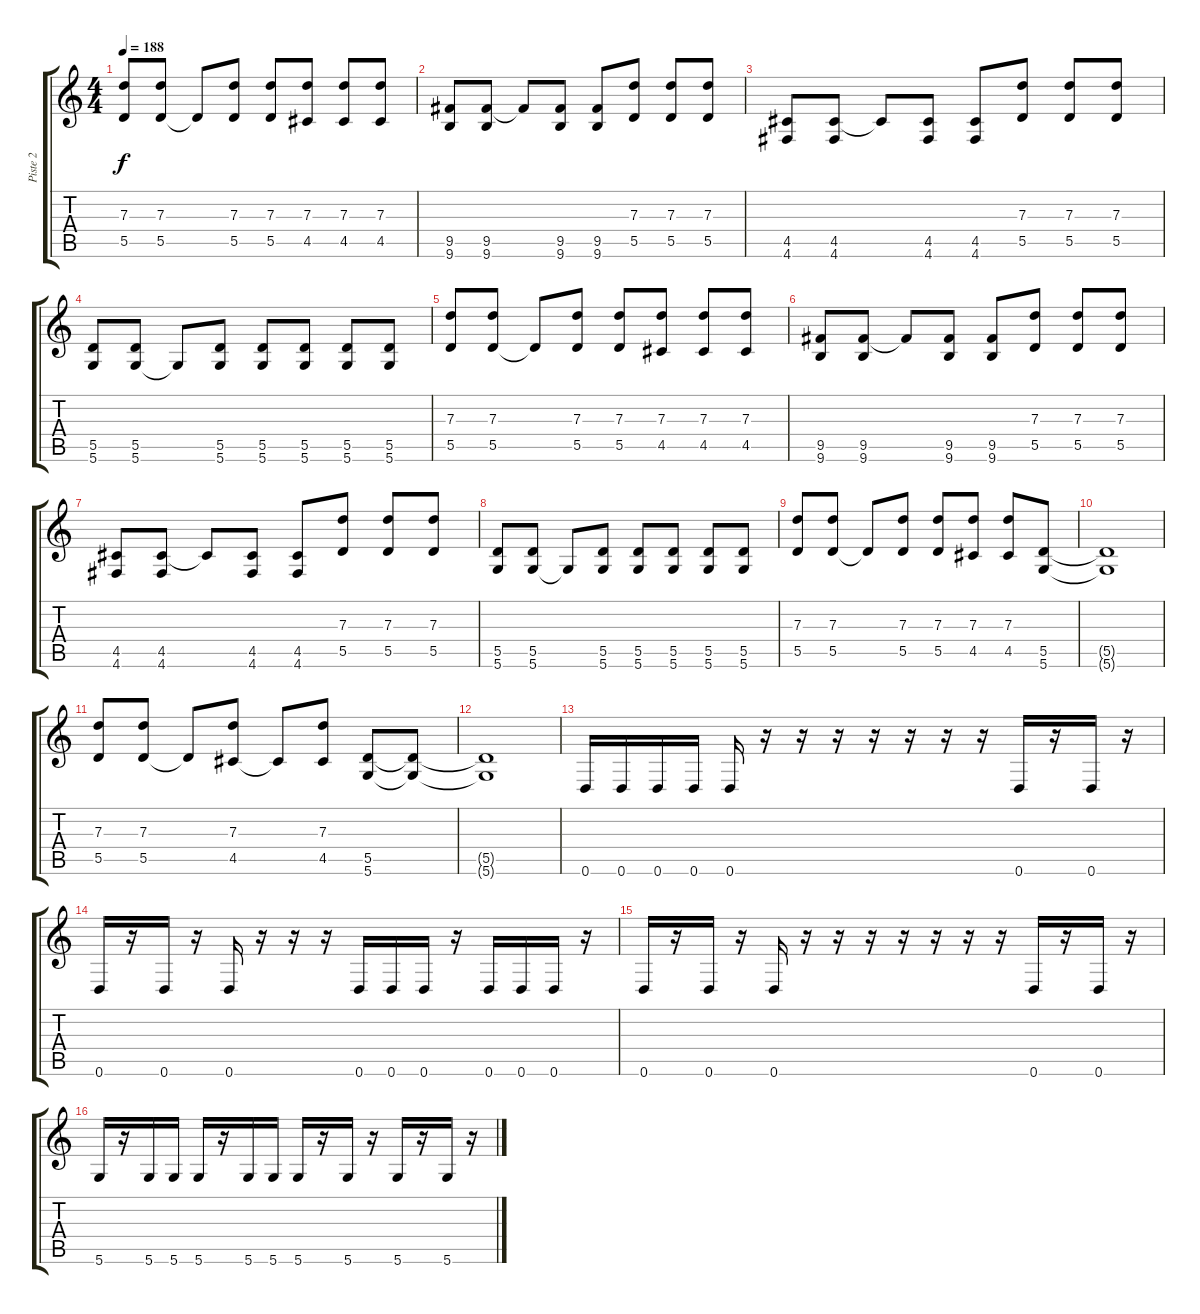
\track ("Piste 2" "Piste 2") {instrument overdrivenguitar}
\staff {score tabs}
\tuning (E4 B3 G3 D3 A2 D2) {hide}
\ts (4 4)
\tempo 188
\clef g2
\ks c
(7.3 5.5).8{dy f} (7.3 5.5).8 5.5{t}.8 (7.3 5.5).8 (7.3 5.5).8 (7.3 4.5).8 (7.3 4.5).8 (7.3 4.5).8 |
(9.5 9.6).8 (9.5 9.6).8 9.5{t}.8 (9.5 9.6).8 (9.5 9.6).8 (7.3 5.5).8 (7.3 5.5).8 (7.3 5.5).8 |
(4.5 4.6).8 (4.5 4.6).8 4.5{t}.8 (4.5 4.6).8 (4.5 4.6).8 (7.3 5.5).8 (7.3 5.5).8 (7.3 5.5).8 |
(5.5 5.6).8 (5.5 5.6).8 5.6{t}.8 (5.5 5.6).8 (5.5 5.6).8 (5.5 5.6).8 (5.5 5.6).8 (5.5 5.6).8 |
(7.3 5.5).8 (7.3 5.5).8 5.5{t}.8 (7.3 5.5).8 (7.3 5.5).8 (7.3 4.5).8 (7.3 4.5).8 (7.3 4.5).8 |
(9.5 9.6).8 (9.5 9.6).8 9.5{t}.8 (9.5 9.6).8 (9.5 9.6).8 (7.3 5.5).8 (7.3 5.5).8 (7.3 5.5).8 |
(4.5 4.6).8 (4.5 4.6).8 4.5{t}.8 (4.5 4.6).8 (4.5 4.6).8 (7.3 5.5).8 (7.3 5.5).8 (7.3 5.5).8 |
(5.5 5.6).8 (5.5 5.6).8 5.6{t}.8 (5.5 5.6).8 (5.5 5.6).8 (5.5 5.6).8 (5.5 5.6).8 (5.5 5.6).8 |
(7.3 5.5).8 (7.3 5.5).8 5.5{t}.8 (7.3 5.5).8 (7.3 5.5).8 (7.3 4.5).8 (7.3 4.5).8 (5.5 5.6).8 |
(5.5{t} 5.6{t}).1 |
(7.3 5.5).8 (7.3 5.5).8 5.5{t}.8 (7.3 4.5).8 4.5{t}.8 (7.3 4.5).8 (5.5 5.6).8 (5.5{t} 5.6{t}).8 |
(5.5{t} 5.6{t}).1 |
0.6.16 0.6.16 0.6.16 0.6.16 0.6.16 r.16 r.16 r.16 r.16 r.16 r.16 r.16 0.6.16 r.16 0.6.16 r.16 |
0.6.16 r.16 0.6.16 r.16 0.6.16 r.16 r.16 r.16 0.6.16 0.6.16 0.6.16 r.16 0.6.16 0.6.16 0.6.16 r.16 |
0.6.16 r.16 0.6.16 r.16 0.6.16 r.16 r.16 r.16 r.16 r.16 r.16 r.16 0.6.16 r.16 0.6.16 r.16 |
5.6.16 r.16 5.6.16 5.6.16 5.6.16 r.16 5.6.16 5.6.16 5.6.16 r.16 5.6.16 r.16 5.6.16 r.16 5.6.16 r.16
